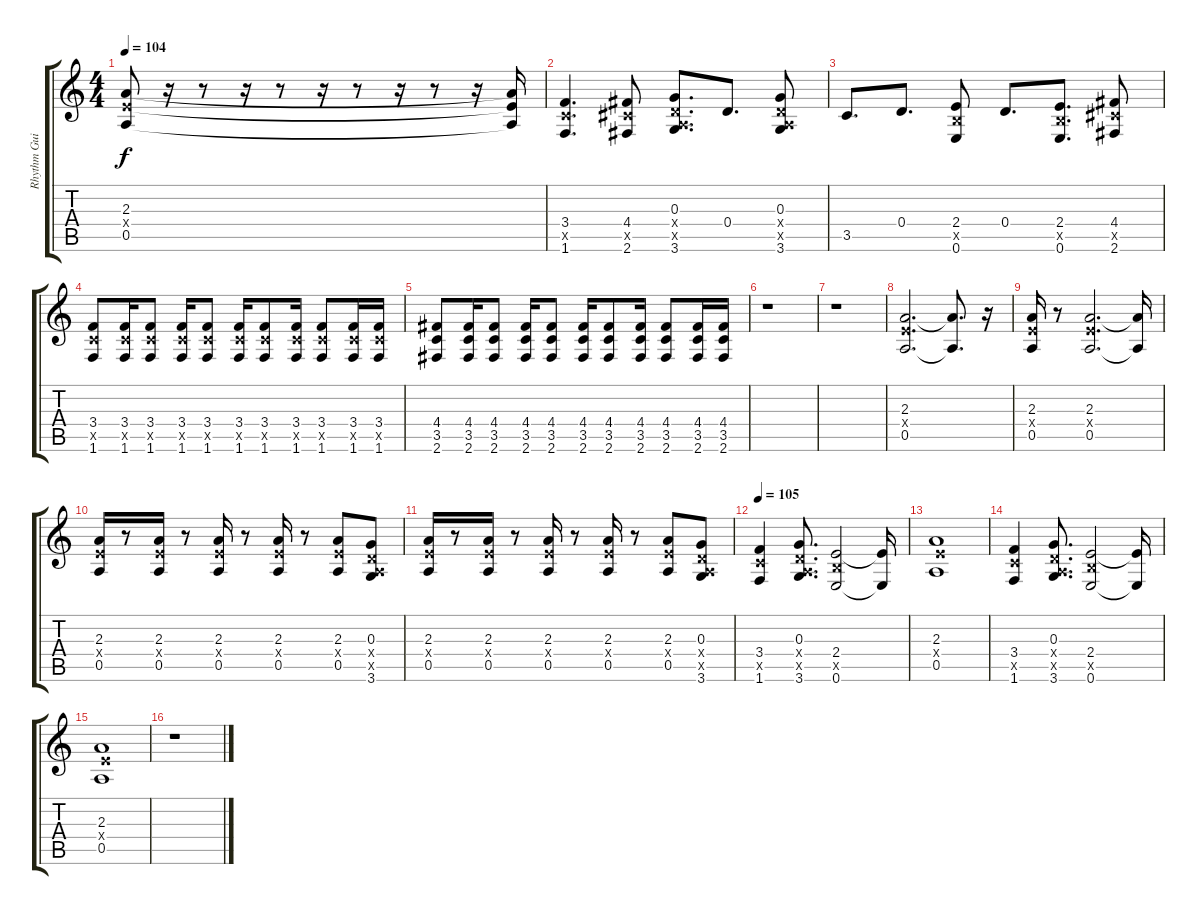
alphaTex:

\track ("Rhythm Guitar" "Rhythm Gui") {instrument distortionguitar}
\staff {score tabs}
\tuning (E4 B3 G3 D3 A2 E2) {hide}
\ts (4 4)
\tempo 104
\clef g2
\ks c
(2.3 2.4{x} 0.5).8{dy f} r.16 r.8 r.16 r.8 r.16 r.8 r.16 r.8 r.16 (2.3{t} 2.4{t} 0.5{t}).16 |
(3.4 3.5{x} 1.6).4{d} (4.4 4.5{x} 2.6).8 (0.3 0.4{x} 0.5{x} 3.6).8{d} 0.4.8{d} (0.3 0.4{x} 0.5{x} 3.6).8 |
3.5.8{d} 0.4.8{d} (2.4 2.5{x} 0.6).8 0.4.8{d} (2.4 2.5{x} 0.6).8{d} (4.4 4.5{x} 2.6).8 |
(3.4 3.5{x} 1.6).8 (3.4 3.5{x} 1.6).16 (3.4 3.5{x} 1.6).8 (3.4 3.5{x} 1.6).16 (3.4 3.5{x} 1.6).8 (3.4 3.5{x} 1.6).16 (3.4 3.5{x} 1.6).8 (3.4 3.5{x} 1.6).16 (3.4 3.5{x} 1.6).8 (3.4 3.5{x} 1.6).16 (3.4 3.5{x} 1.6).16 |
(4.4 3.5 2.6).8 (4.4 3.5 2.6).16 (4.4 3.5 2.6).8 (4.4 3.5 2.6).16 (4.4 3.5 2.6).8 (4.4 3.5 2.6).16 (4.4 3.5 2.6).8 (4.4 3.5 2.6).16 (4.4 3.5 2.6).8 (4.4 3.5 2.6).16 (4.4 3.5 2.6).16 |
r.1 |
r.1 |
(2.3 2.4{x} 0.5).2{d} (2.3{t} 0.5{t}).8{d} r.16 |
(2.3 2.4{x} 0.5).16 r.8 (2.3 2.4{x} 0.5).2{d} (2.3{t} 0.5{t}).16 |
(2.3 2.4{x} 0.5).16 r.8 (2.3 2.4{x} 0.5).16 r.8 (2.3 2.4{x} 0.5).16 r.8 (2.3 2.4{x} 0.5).16 r.8 (2.3 2.4{x} 0.5).8 (0.3 0.4{x} 0.5{x} 3.6).8 |
(2.3 2.4{x} 0.5).16 r.8 (2.3 2.4{x} 0.5).16 r.8 (2.3 2.4{x} 0.5).16 r.8 (2.3 2.4{x} 0.5).16 r.8 (2.3 2.4{x} 0.5).8 (0.3 0.4{x} 0.5{x} 3.6).8 |
\tempo 105
(3.4 3.5{x} 1.6).4 (0.3 0.4{x} 0.5{x} 3.6).8{d} (2.4 2.5{x} 0.6).2 (2.4{t} 0.6{t}).16 |
(2.3 2.4{x} 0.5).1 |
(3.4 3.5{x} 1.6).4 (0.3 0.4{x} 0.5{x} 3.6).8{d} (2.4 2.5{x} 0.6).2 (2.4{t} 0.6{t}).16 |
(2.3 2.4{x} 0.5).1 |
r.1
